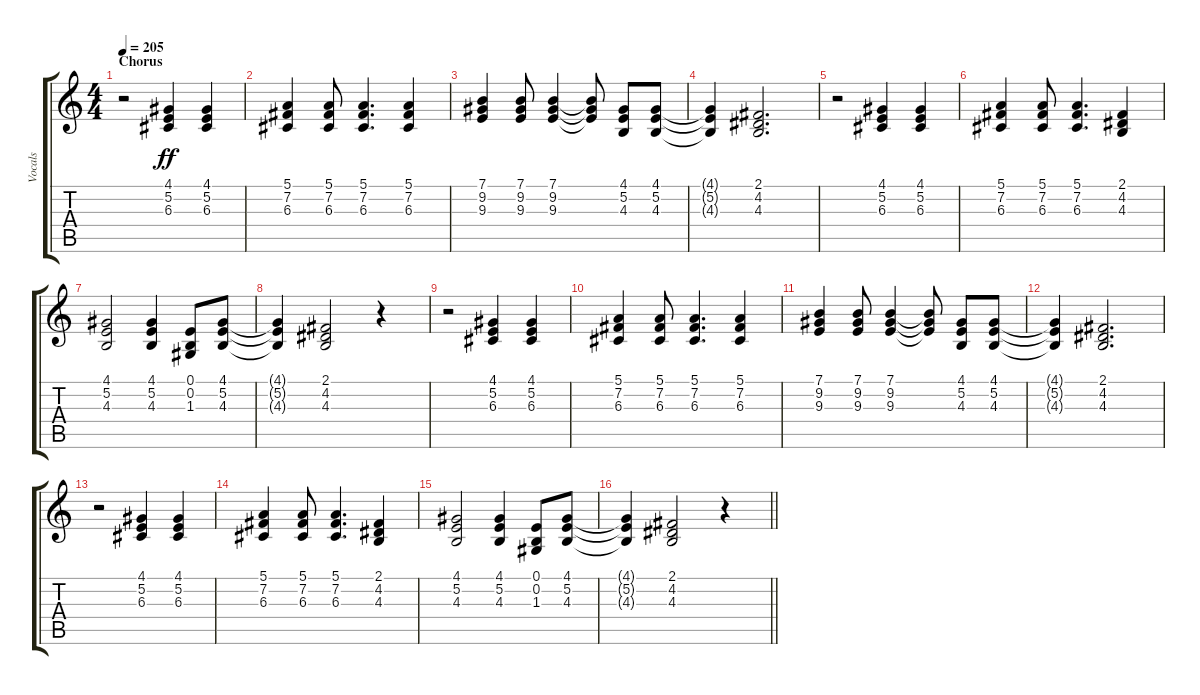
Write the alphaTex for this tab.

\track ("Vocals" "Vocals") {instrument lead2sawtooth}
\staff {score tabs}
\tuning (E4 B3 G3 D3 A2 E2) {hide}
\ts (4 4)
\section ("" "Chorus")
\tempo 205
\clef g2
\ks c
r.2{dy fff} (4.1 5.2 6.3).4{dy ff} (4.1 5.2 6.3).4 |
(5.1 7.2 6.3).4 (5.1 7.2 6.3).8 (5.1 7.2 6.3).4{d} (5.1 7.2 6.3).4 |
(7.1 9.2 9.3).4 (7.1 9.2 9.3).8 (7.1 9.2 9.3).4 (7.1{t} 9.2{t} 9.3{t}).8 (4.1 5.2 4.3).8 (4.1 5.2 4.3).8 |
(4.1{t} 5.2{t} 4.3{t}).4 (2.1 4.2 4.3).2{d} |
r.2 (4.1 5.2 6.3).4 (4.1 5.2 6.3).4 |
(5.1 7.2 6.3).4 (5.1 7.2 6.3).8 (5.1 7.2 6.3).4{d} (2.1 4.2 4.3).4 |
(4.1 5.2 4.3).2 (4.1 5.2 4.3).4 (0.1 0.2 1.3).8 (4.1 5.2 4.3).8 |
(4.1{t} 5.2{t} 4.3{t}).4 (2.1 4.2 4.3).2 r.4 |
r.2 (4.1 5.2 6.3).4 (4.1 5.2 6.3).4 |
(5.1 7.2 6.3).4 (5.1 7.2 6.3).8 (5.1 7.2 6.3).4{d} (5.1 7.2 6.3).4 |
(7.1 9.2 9.3).4 (7.1 9.2 9.3).8 (7.1 9.2 9.3).4 (7.1{t} 9.2{t} 9.3{t}).8 (4.1 5.2 4.3).8 (4.1 5.2 4.3).8 |
(4.1{t} 5.2{t} 4.3{t}).4 (2.1 4.2 4.3).2{d} |
r.2 (4.1 5.2 6.3).4 (4.1 5.2 6.3).4 |
(5.1 7.2 6.3).4 (5.1 7.2 6.3).8 (5.1 7.2 6.3).4{d} (2.1 4.2 4.3).4 |
(4.1 5.2 4.3).2 (4.1 5.2 4.3).4 (0.1 0.2 1.3).8 (4.1 5.2 4.3).8 |
\barLineRight lightlight
(4.1{t} 5.2{t} 4.3{t}).4 (2.1 4.2 4.3).2 r.4
